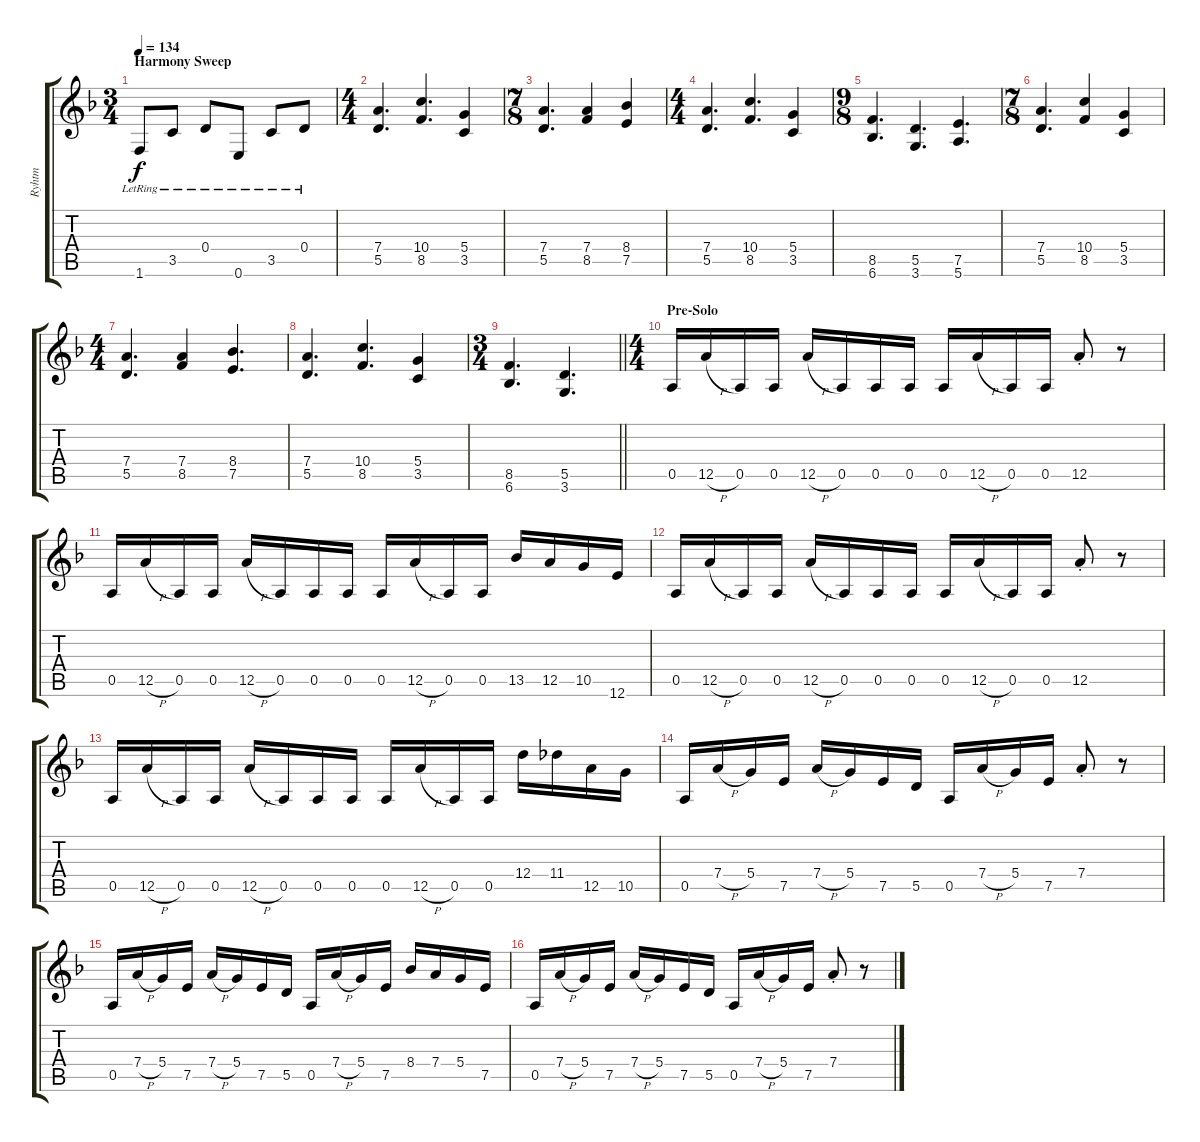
\track ("Ryhtm" "Ryhtm") {instrument overdrivenguitar}
\staff {score tabs}
\tuning (E4 B3 G3 D3 A2 E2) {hide}
\ts (3 4)
\section ("" "Harmony Sweep")
\tempo 134
\clef g2
\ks f
1.6{lr}.8{dy f} 3.5{lr}.8 0.4{lr}.8 0.6{lr}.8 3.5{lr}.8 0.4{lr}.8 |
\ts (4 4)
(7.4 5.5).4{d} (10.4 8.5).4{d} (5.4 3.5).4 |
\ts (7 8)
(7.4 5.5).4{d} (7.4 8.5).4 (8.4 7.5).4 |
\ts (4 4)
(7.4 5.5).4{d} (10.4 8.5).4{d} (5.4 3.5).4 |
\ts (9 8)
(8.5 6.6).4{d} (5.5 3.6).4{d} (7.5 5.6).4{d} |
\ts (7 8)
(7.4 5.5).4{d} (10.4 8.5).4 (5.4 3.5).4 |
\ts (4 4)
(7.4 5.5).4{d} (7.4 8.5).4 (8.4 7.5).4{d} |
(7.4 5.5).4{d} (10.4 8.5).4{d} (5.4 3.5).4 |
\ts (3 4)
\barLineRight lightlight
(8.5 6.6).4{d} (5.5 3.6).4{d} |
\ts (4 4)
\section ("" "Pre-Solo")
0.5.16 12.5{h}.16 0.5.16 0.5.16 12.5{h}.16 0.5.16 0.5.16 0.5.16 0.5.16 12.5{h}.16 0.5.16 0.5.16 12.5{st}.8 r.8 |
0.5.16 12.5{h}.16 0.5.16 0.5.16 12.5{h}.16 0.5.16 0.5.16 0.5.16 0.5.16 12.5{h}.16 0.5.16 0.5.16 13.5.16 12.5.16 10.5.16 12.6.16 |
0.5.16 12.5{h}.16 0.5.16 0.5.16 12.5{h}.16 0.5.16 0.5.16 0.5.16 0.5.16 12.5{h}.16 0.5.16 0.5.16 12.5{st}.8 r.8 |
0.5.16 12.5{h}.16 0.5.16 0.5.16 12.5{h}.16 0.5.16 0.5.16 0.5.16 0.5.16 12.5{h}.16 0.5.16 0.5.16 12.4.16 11.4.16 12.5.16 10.5.16 |
0.5.16 7.4{h}.16 5.4.16 7.5.16 7.4{h}.16 5.4.16 7.5.16 5.5.16 0.5.16 7.4{h}.16 5.4.16 7.5.16 7.4{st}.8 r.8 |
0.5.16 7.4{h}.16 5.4.16 7.5.16 7.4{h}.16 5.4.16 7.5.16 5.5.16 0.5.16 7.4{h}.16 5.4.16 7.5.16 8.4.16 7.4.16 5.4.16 7.5.16 |
0.5.16 7.4{h}.16 5.4.16 7.5.16 7.4{h}.16 5.4.16 7.5.16 5.5.16 0.5.16 7.4{h}.16 5.4.16 7.5.16 7.4{st}.8 r.8
